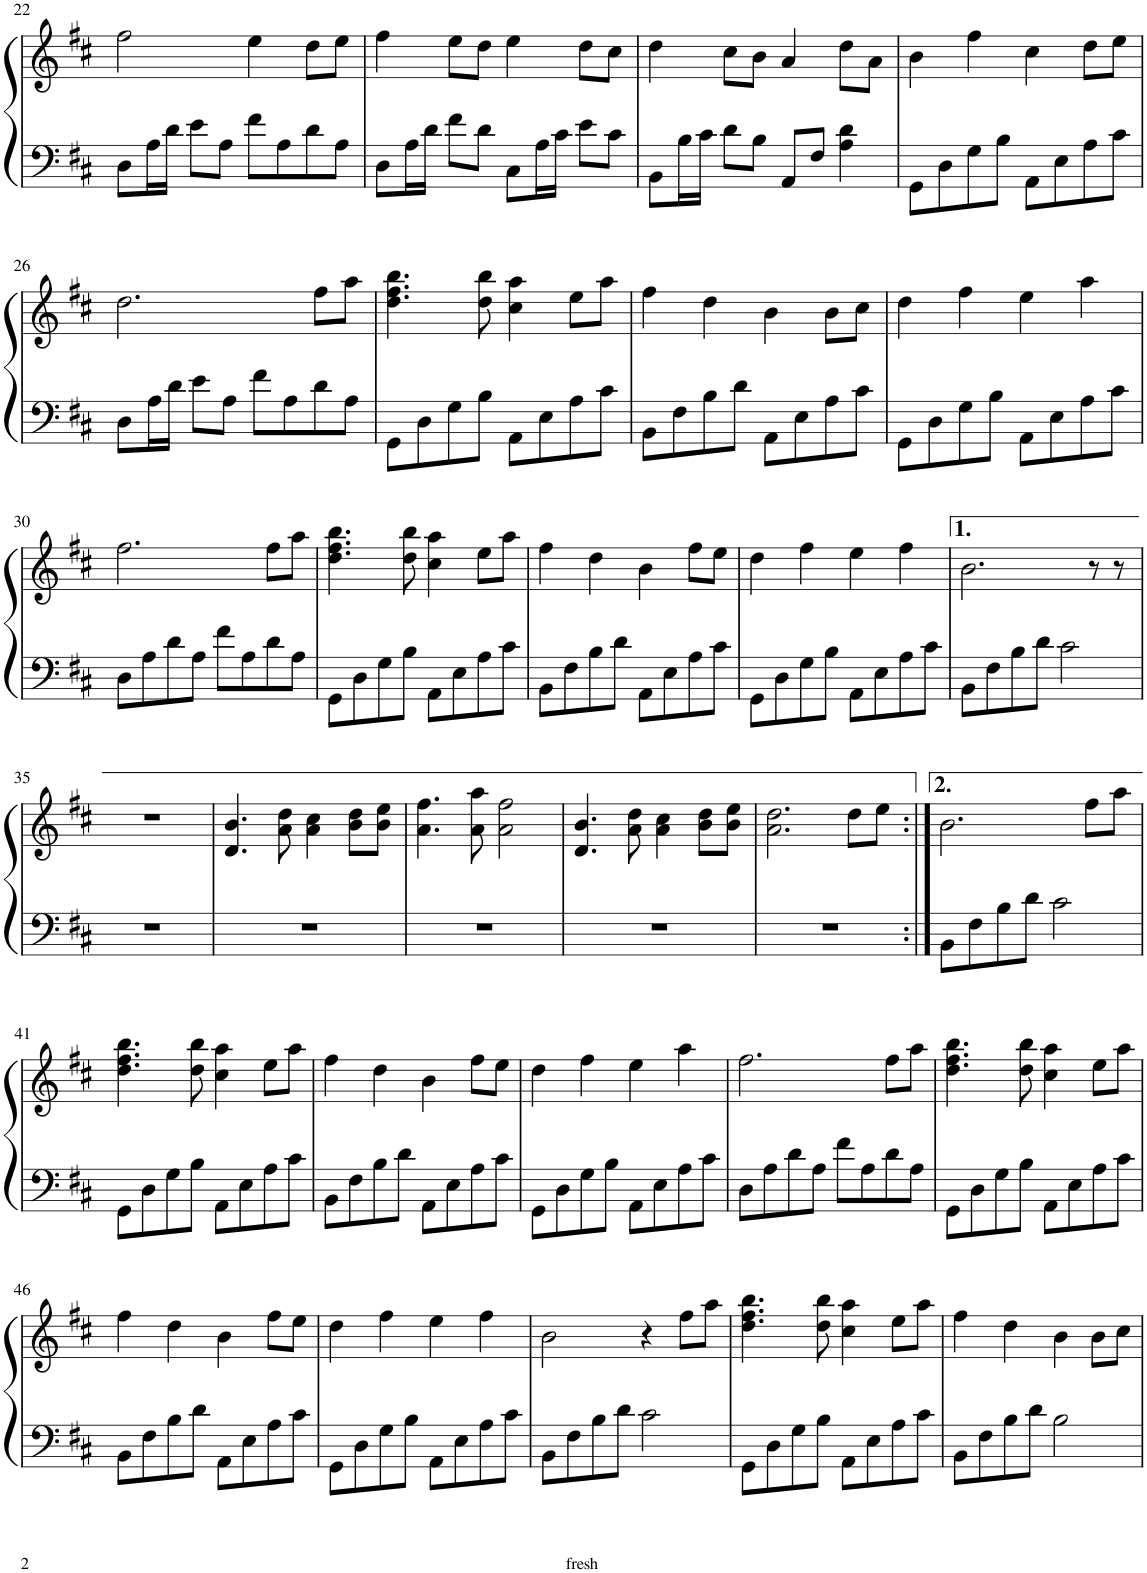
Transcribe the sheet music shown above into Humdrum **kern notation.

**kern	**kern
*part1	*part1
*staff2	*staff1
*I"Piano	*
*I'Pno.	*
!!LO:PB:g=z
*clefF4	*clefG2
*k[f#c#]	*k[f#c#]
*M4/4	*M4/4
=22	=22
8D\L	2ff#\
16A\L	.
16d\JJ	.
8e\L	.
8A\J	.
8f#\L	4ee\
8A\	.
8d\	8dd\L
8A\J	8ee\J
=23	=23
8D\L	4ff#\
16A\L	.
16d\JJ	.
8f#\L	8ee\L
8d\J	8dd\J
8C#\L	4ee\
16A\L	.
16c#\JJ	.
8e\L	8dd\L
8c#\J	8cc#\J
=24	=24
8BB\L	4dd\
16B\L	.
16c#\JJ	.
8d\L	8cc#\L
8B\J	8b\J
8AA/L	4a/
8F#/J	.
4A\ 4d\	8dd\L
.	8a\J
=25	=25
8GG\L	4b\
8D\	.
8G\	4ff#\
8B\J	.
8AA\L	4cc#\
8E\	.
8A\	8dd\L
8c#\J	8ee\J
!!LO:LB:g=z
=26	=26
8D\L	2.dd\
16A\L	.
16d\JJ	.
8e\L	.
8A\J	.
8f#\L	.
8A\	.
8d\	8ff#\L
8A\J	8aa\J
=27	=27
8GG\L	4.dd\ 4.ff#\ 4.bb\
8D\	.
8G\	.
8B\J	8dd\ 8bb\
8AA\L	4cc#\ 4aa\
8E\	.
8A\	8ee\L
8c#\J	8aa\J
=28	=28
8BB\L	4ff#\
8F#\	.
8B\	4dd\
8d\J	.
8AA\L	4b\
8E\	.
8A\	8b\L
8c#\J	8cc#\J
=29	=29
8GG\L	4dd\
8D\	.
8G\	4ff#\
8B\J	.
8AA\L	4ee\
8E\	.
8A\	4aa\
8c#\J	.
!!LO:LB:g=z
=30	=30
8D\L	2.ff#\
8A\	.
8d\	.
8A\J	.
8f#\L	.
8A\	.
8d\	8ff#\L
8A\J	8aa\J
=31	=31
8GG\L	4.dd\ 4.ff#\ 4.bb\
8D\	.
8G\	.
8B\J	8dd\ 8bb\
8AA\L	4cc#\ 4aa\
8E\	.
8A\	8ee\L
8c#\J	8aa\J
=32	=32
8BB\L	4ff#\
8F#\	.
8B\	4dd\
8d\J	.
8AA\L	4b\
8E\	.
8A\	8ff#\L
8c#\J	8ee\J
=33	=33
8GG\L	4dd\
8D\	.
8G\	4ff#\
8B\J	.
8AA\L	4ee\
8E\	.
8A\	4ff#\
8c#\J	.
=34	=34
8BB\L	2.b\
8F#\	.
8B\	.
8d\J	.
2c#\	.
.	8r
.	8r
!!LO:LB:g=z
=35	=35
1r	1r
=36	=36
1r	4.d/ 4.b/
.	8a\ 8dd\
.	4a\ 4cc#\
.	8b\ 8dd\L
.	8b\ 8ee\J
=37	=37
1r	4.a\ 4.ff#\
.	8a\ 8aa\
.	2a\ 2ff#\
=38	=38
1r	4.d/ 4.b/
.	8a\ 8dd\
.	4a\ 4cc#\
.	8b\ 8dd\L
.	8b\ 8ee\J
=39	=39
1r	2.a\ 2.dd\
.	8dd\L
.	8ee\J
=40:|!	=40:|!
8BB\L	2.b\
8F#\	.
8B\	.
8d\J	.
2c#\	.
.	8ff#\L
.	8aa\J
!!LO:LB:g=z
=41	=41
8GG\L	4.dd\ 4.ff#\ 4.bb\
8D\	.
8G\	.
8B\J	8dd\ 8bb\
8AA\L	4cc#\ 4aa\
8E\	.
8A\	8ee\L
8c#\J	8aa\J
=42	=42
8BB\L	4ff#\
8F#\	.
8B\	4dd\
8d\J	.
8AA\L	4b\
8E\	.
8A\	8ff#\L
8c#\J	8ee\J
=43	=43
8GG\L	4dd\
8D\	.
8G\	4ff#\
8B\J	.
8AA\L	4ee\
8E\	.
8A\	4aa\
8c#\J	.
=44	=44
8D\L	2.ff#\
8A\	.
8d\	.
8A\J	.
8f#\L	.
8A\	.
8d\	8ff#\L
8A\J	8aa\J
=45	=45
8GG\L	4.dd\ 4.ff#\ 4.bb\
8D\	.
8G\	.
8B\J	8dd\ 8bb\
8AA\L	4cc#\ 4aa\
8E\	.
8A\	8ee\L
8c#\J	8aa\J
!!LO:LB:g=z
=46	=46
8BB\L	4ff#\
8F#\	.
8B\	4dd\
8d\J	.
8AA\L	4b\
8E\	.
8A\	8ff#\L
8c#\J	8ee\J
=47	=47
8GG\L	4dd\
8D\	.
8G\	4ff#\
8B\J	.
8AA\L	4ee\
8E\	.
8A\	4ff#\
8c#\J	.
=48	=48
8BB\L	2b\
8F#\	.
8B\	.
8d\J	.
2c#\	4r
.	8ff#\L
.	8aa\J
=49	=49
8GG\L	4.dd\ 4.ff#\ 4.bb\
8D\	.
8G\	.
8B\J	8dd\ 8bb\
8AA\L	4cc#\ 4aa\
8E\	.
8A\	8ee\L
8c#\J	8aa\J
=50	=50
8BB\L	4ff#\
8F#\	.
8B\	4dd\
8d\J	.
2B\	4b\
.	8b\L
.	8cc#\J
=	=
*-	*-
